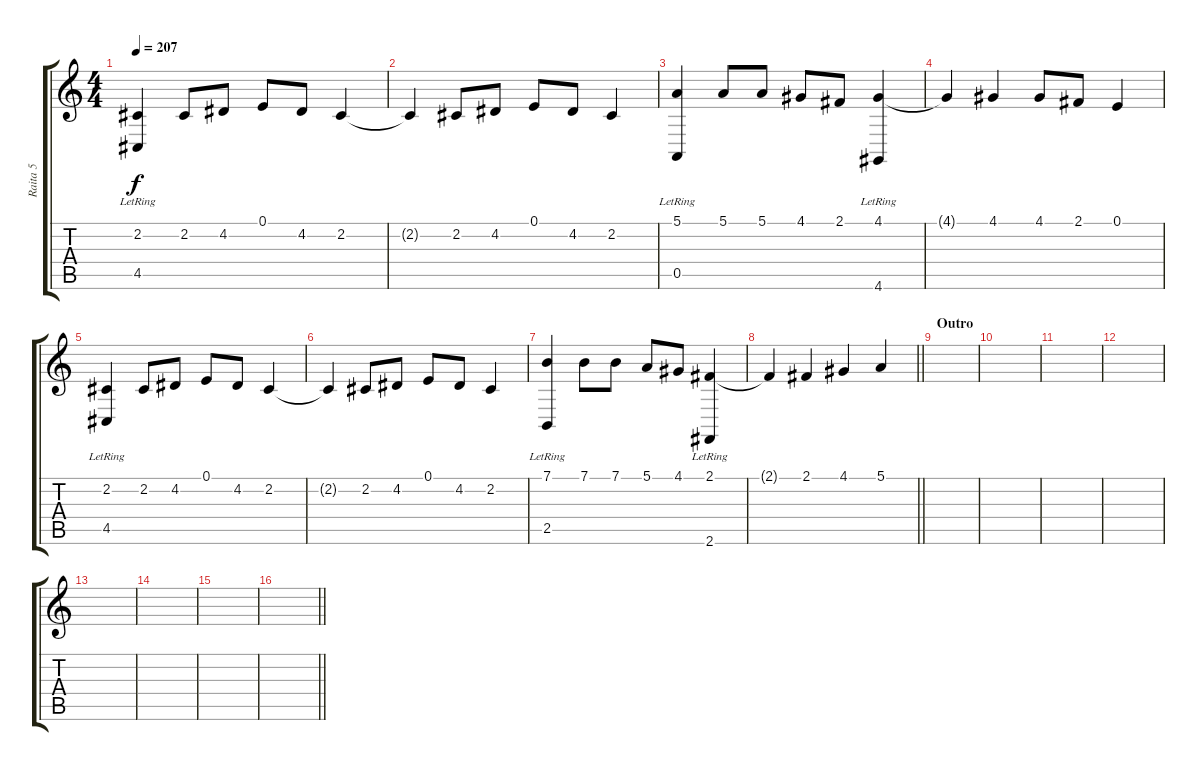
\track ("Raita 5" "Raita 5") {instrument acousticgrandpiano}
\staff {score tabs}
\tuning (E4 B3 G3 D3 A2 E2) {hide}
\ts (4 4)
\tempo 207
\clef g2
\ks c
(2.2 4.5{lr}).4{dy f} 2.2.8 4.2.8 0.1.8 4.2.8 2.2.4 |
2.2{t}.4 2.2.8 4.2.8 0.1.8 4.2.8 2.2.4 |
(5.1 0.5{lr}).4 5.1.8 5.1.8 4.1.8 2.1.8 (4.1{lr} 4.6{lr}).4 |
4.1{t}.4 4.1.4 4.1.8 2.1.8 0.1.4 |
(2.2 4.5{lr}).4 2.2.8 4.2.8 0.1.8 4.2.8 2.2.4 |
2.2{t}.4 2.2.8 4.2.8 0.1.8 4.2.8 2.2.4 |
(7.1 2.5{lr}).4 7.1.8 7.1.8 5.1.8 4.1.8 (2.1 2.6{lr}).4 |
\barLineRight lightlight
2.1{t}.4 2.1.4 4.1.4 5.1.4 |
\section ("" "Outro")
|
|
|
|
|
|
|
\barLineRight lightlight
